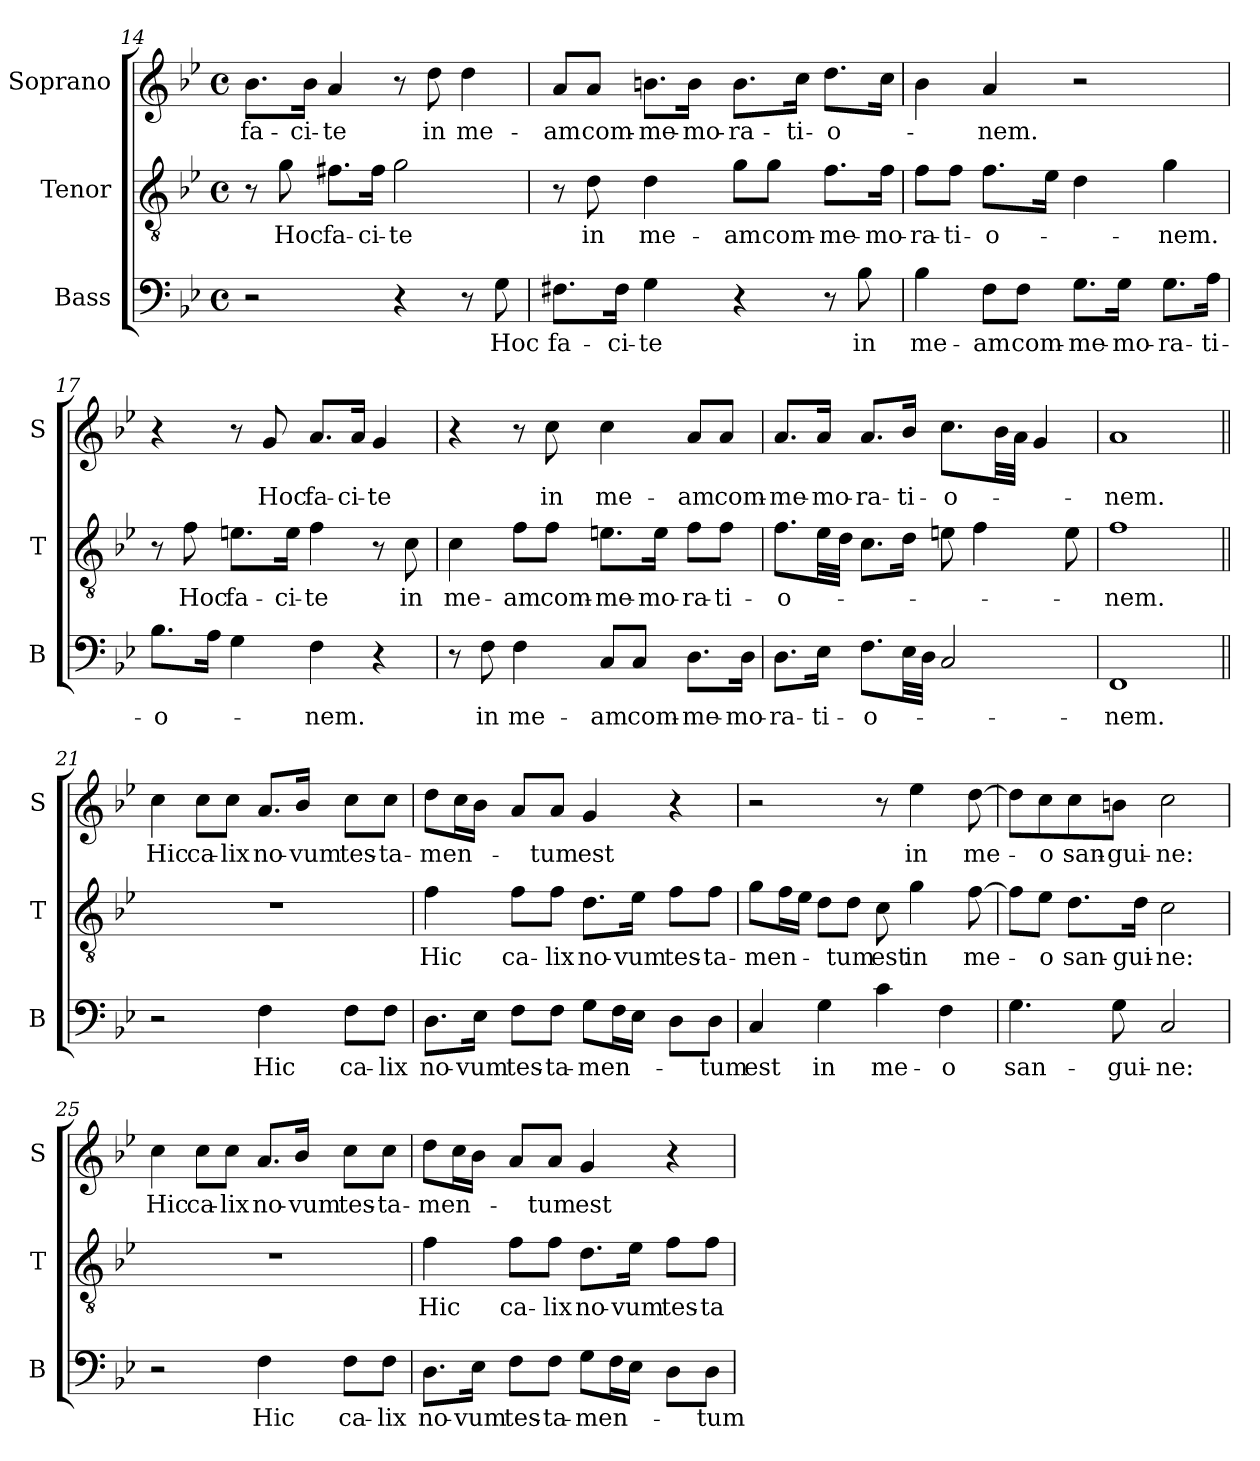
**kern	**text	**kern	**text	**kern	**text
*part3	*part3	*part2	*part2	*part1	*part1
*staff3	*staff3	*staff2	*staff2	*staff1	*staff1
*I"Bass	*	*I"Tenor	*	*I"Soprano	*
*I'B	*	*I'T	*	*I'S	*
*clefF4	*	*clefGv2	*	*clefG2	*
*k[b-e-]	*	*k[b-e-]	*	*k[b-e-]	*
*B-:	*	*B-:	*	*B-:	*
*M4/4	*	*M4/4	*	*M4/4	*
*met(c)	*	*met(c)	*	*met(c)	*
=14	=14	=14	=14	=14	=14
!	!	!	!	!	!LO:LY:b
2r	.	8r	.	8.b-\L	fa-
!	!	!	!LO:LY:b	!	!
.	.	8g\	Hoc	.	.
!	!	!	!	!	!LO:LY:b
.	.	.	.	16b-\Jk	-ci-
!	!	!	!LO:LY:b	!	!LO:LY:b
.	.	8.f#X\L	fa-	4a/	-te
!	!	!	!LO:LY:b	!	!
.	.	16f#\Jk	-ci-	.	.
!	!	!	!LO:LY:b	!	!
4r	.	2g\	-te	8r	.
!	!	!	!	!	!LO:LY:b
.	.	.	.	8dd\	in
!	!	!	!	!	!LO:LY:b
8r	.	.	.	4dd\	me-
!	!LO:LY:b	!	!	!	!
8G\	Hoc	.	.	.	.
!!LO:LB:g=z
=15	=15	=15	=15	=15	=15
!	!LO:LY:b	!	!	!	!LO:LY:b
8.F#X\L	fa-	8r	.	8a/L	-am
!	!	!	!LO:LY:b	!	!LO:LY:b
.	.	8d\	in	8a/J	com-
!	!LO:LY:b	!	!	!	!
16F#\Jk	-ci-	.	.	.	.
!	!LO:LY:b	!	!LO:LY:b	!	!LO:LY:b
4G\	-te	4d\	me-	8.bn\L	-me-
!	!	!	!	!	!LO:LY:b
.	.	.	.	16b\Jk	-mo-
!	!	!	!LO:LY:b	!	!LO:LY:b
4r	.	8g\L	-am	8.b\L	-ra-
!	!	!	!LO:LY:b	!	!
.	.	8g\J	com-	.	.
!	!	!	!	!	!LO:LY:b
.	.	.	.	16cc\Jk	-ti-
!	!	!	!LO:LY:b	!	!LO:LY:b
8r	.	8.f\L	-me-	8.dd\L	-o-
!	!LO:LY:b	!	!	!	!
8B-\	in	.	.	.	.
!	!	!	!LO:LY:b	!	!
.	.	16f\Jk	-mo-	16cc\Jk	.
=16	=16	=16	=16	=16	=16
!	!LO:LY:b	!	!LO:LY:b	!	!
4B-\	me-	8f\L	-ra-	4b-\	.
!	!	!	!LO:LY:b	!	!
.	.	8f\J	-ti-	.	.
!	!LO:LY:b	!	!LO:LY:b	!	!LO:LY:b
8F\L	-am	8.f\L	-o-	4a/	-nem.
!	!LO:LY:b	!	!	!	!
8F\J	com-	.	.	.	.
.	.	16e-\Jk	.	.	.
!	!LO:LY:b	!	!	!	!
8.G\L	-me-	4d\	.	2r	.
!	!LO:LY:b	!	!	!	!
16G\Jk	-mo-	.	.	.	.
!	!LO:LY:b	!	!LO:LY:b	!	!
8.G\L	-ra-	4g\	-nem.	.	.
!	!LO:LY:b	!	!	!	!
16A\Jk	-ti-	.	.	.	.
=17	=17	=17	=17	=17	=17
!	!LO:LY:b	!	!	!	!
8.B-\L	-o-	8r	.	4r	.
!	!	!	!LO:LY:b	!	!
.	.	8f\	Hoc	.	.
16A\Jk	.	.	.	.	.
!	!	!	!LO:LY:b	!	!
4G\	.	8.en\L	fa-	8r	.
!	!	!	!	!	!LO:LY:b
.	.	.	.	8g/	Hoc
!	!	!	!LO:LY:b	!	!
.	.	16e\Jk	-ci-	.	.
!	!LO:LY:b	!	!LO:LY:b	!	!LO:LY:b
4F\	-nem.	4f\	-te	8.a/L	fa-
!	!	!	!	!	!LO:LY:b
.	.	.	.	16a/Jk	-ci-
!	!	!	!	!	!LO:LY:b
4r	.	8r	.	4g/	-te
!	!	!	!LO:LY:b	!	!
.	.	8c\	in	.	.
!!LO:LB:g=z
=18	=18	=18	=18	=18	=18
!	!	!	!LO:LY:b	!	!
8r	.	4c\	me-	4r	.
!	!LO:LY:b	!	!	!	!
8F\	in	.	.	.	.
!	!LO:LY:b	!	!LO:LY:b	!	!
4F\	me-	8f\L	-am	8r	.
!	!	!	!LO:LY:b	!	!LO:LY:b
.	.	8f\J	com-	8cc\	in
!	!LO:LY:b	!	!LO:LY:b	!	!LO:LY:b
8C/L	-am	8.en\L	-me-	4cc\	me-
!	!LO:LY:b	!	!	!	!
8C/J	com-	.	.	.	.
!	!	!	!LO:LY:b	!	!
.	.	16e\Jk	-mo-	.	.
!	!LO:LY:b	!	!LO:LY:b	!	!LO:LY:b
8.D\L	-me-	8f\L	-ra-	8a/L	-am
!	!	!	!LO:LY:b	!	!LO:LY:b
.	.	8f\J	-ti-	8a/J	com-
!	!LO:LY:b	!	!	!	!
16D\Jk	-mo-	.	.	.	.
=19	=19	=19	=19	=19	=19
!	!LO:LY:b	!	!LO:LY:b	!	!LO:LY:b
8.D\L	-ra-	8.f\L	-o-	8.a/L	-me-
!	!LO:LY:b	!	!	!	!LO:LY:b
16E-\Jk	-ti-	32e-\LL	.	16a/Jk	-mo-
.	.	32d\JJJ	.	.	.
!	!LO:LY:b	!	!	!	!LO:LY:b
8.F\L	-o-	8.c\L	.	8.a/L	-ra-
!	!	!	!	!	!LO:LY:b
32E-\LL	.	16d\Jk	.	16b-/Jk	-ti-
32D\JJJ	.	.	.	.	.
!	!	!	!	!	!LO:LY:b
2C/	.	8en\	.	8.cc\L	-o-
.	.	4f\	.	.	.
.	.	.	.	32b-\LL	.
.	.	.	.	32a\JJJ	.
.	.	.	.	4g/	.
.	.	8e\	.	.	.
=20	=20	=20	=20	=20	=20
!	!LO:LY:b	!	!LO:LY:b	!	!LO:LY:b
1FF	-nem.	1f	-nem.	1a	-nem.
=21||	=21||	=21||	=21||	=21||	=21||
!	!	!	!	!	!LO:LY:b
2r	.	1r	.	4cc\	Hic
!	!	!	!	!	!LO:LY:b
.	.	.	.	8cc\L	ca-
!	!	!	!	!	!LO:LY:b
.	.	.	.	8cc\J	-lix
!	!LO:LY:b	!	!	!	!LO:LY:b
4F\	Hic	.	.	8.a/L	no-
!	!	!	!	!	!LO:LY:b
.	.	.	.	16b-/Jk	-vum
!	!LO:LY:b	!	!	!	!LO:LY:b
8F\L	ca-	.	.	8cc\L	tes-
!	!LO:LY:b	!	!	!	!LO:LY:b
8F\J	-lix	.	.	8cc\J	-ta-
!!LO:PB:g=z
=22	=22	=22	=22	=22	=22
!	!LO:LY:b	!	!LO:LY:b	!	!LO:LY:b
8.D\L	no-	4f\	Hic	8dd\L	-men-
.	.	.	.	16cc\L	.
!	!LO:LY:b	!	!	!	!
16E-\Jk	-vum	.	.	16b-\JJ	.
!	!LO:LY:b	!	!LO:LY:b	!	!
8F\L	tes-	8f\L	ca-	8a/L	.
!	!LO:LY:b	!	!LO:LY:b	!	!LO:LY:b
8F\J	-ta-	8f\J	-lix	8a/J	-tum
!	!LO:LY:b	!	!LO:LY:b	!	!LO:LY:b
8G\L	-men-	8.d\L	no-	4g/	est
16F\L	.	.	.	.	.
!	!	!	!LO:LY:b	!	!
16E-\JJ	.	16e-\Jk	-vum	.	.
!	!	!	!LO:LY:b	!	!
8D\L	.	8f\L	tes-	4r	.
!	!LO:LY:b	!	!LO:LY:b	!	!
8D\J	-tum	8f\J	-ta-	.	.
=23	=23	=23	=23	=23	=23
!	!LO:LY:b	!	!LO:LY:b	!	!
4C/	est	8g\L	-men-	2r	.
.	.	16f\L	.	.	.
.	.	16e-\JJ	.	.	.
!	!LO:LY:b	!	!	!	!
4G\	in	8d\L	.	.	.
!	!	!	!LO:LY:b	!	!
.	.	8d\J	-tum	.	.
!	!LO:LY:b	!	!LO:LY:b	!	!
4c\	me-	8c\	est	8r	.
!	!	!	!LO:LY:b	!	!LO:LY:b
.	.	4g\	in	4ee-\	in
!	!LO:LY:b	!	!	!	!
4F\	-o	.	.	.	.
!	!	!	!LO:LY:b	!	!LO:LY:b
.	.	[8f\	me-	[8dd\	me-
=24	=24	=24	=24	=24	=24
!	!LO:LY:b	!	!	!	!
4.G\	san-	8f\L]	.	8dd\L]	.
!	!	!	!LO:LY:b	!	!LO:LY:b
.	.	8e-\J	-o	8cc\	-o
!	!	!	!LO:LY:b	!	!LO:LY:b
.	.	8.d\L	san-	8cc\	san-
!	!LO:LY:b	!	!	!	!LO:LY:b
8G\	-gui-	.	.	8bn\J	-gui-
!	!	!	!LO:LY:b	!	!
.	.	16d\Jk	-gui-	.	.
!	!LO:LY:b	!	!LO:LY:b	!	!LO:LY:b
2C/	-ne:	2c\	-ne:	2cc\	-ne:
!!LO:LB:g=z
=25	=25	=25	=25	=25	=25
!	!	!	!	!	!LO:LY:b
2r	.	1r	.	4cc\	Hic
!	!	!	!	!	!LO:LY:b
.	.	.	.	8cc\L	ca-
!	!	!	!	!	!LO:LY:b
.	.	.	.	8cc\J	-lix
!	!LO:LY:b	!	!	!	!LO:LY:b
4F\	Hic	.	.	8.a/L	no-
!	!	!	!	!	!LO:LY:b
.	.	.	.	16b-/Jk	-vum
!	!LO:LY:b	!	!	!	!LO:LY:b
8F\L	ca-	.	.	8cc\L	tes-
!	!LO:LY:b	!	!	!	!LO:LY:b
8F\J	-lix	.	.	8cc\J	-ta-
=26	=26	=26	=26	=26	=26
!	!LO:LY:b	!	!LO:LY:b	!	!LO:LY:b
8.D\L	no-	4f\	Hic	8dd\L	-men-
.	.	.	.	16cc\L	.
!	!LO:LY:b	!	!	!	!
16E-\Jk	-vum	.	.	16b-\JJ	.
!	!LO:LY:b	!	!LO:LY:b	!	!
8F\L	tes-	8f\L	ca-	8a/L	.
!	!LO:LY:b	!	!LO:LY:b	!	!LO:LY:b
8F\J	-ta-	8f\J	-lix	8a/J	-tum
!	!LO:LY:b	!	!LO:LY:b	!	!LO:LY:b
8G\L	-men-	8.d\L	no-	4g/	est
16F\L	.	.	.	.	.
!	!	!	!LO:LY:b	!	!
16E-\JJ	.	16e-\Jk	-vum	.	.
!	!	!	!LO:LY:b	!	!
8D\L	.	8f\L	tes-	4r	.
!	!LO:LY:b	!	!LO:LY:b	!	!
8D\J	-tum	8f\J	-ta-	.	.
=	=	=	=	=	=
*-	*-	*-	*-	*-	*-
